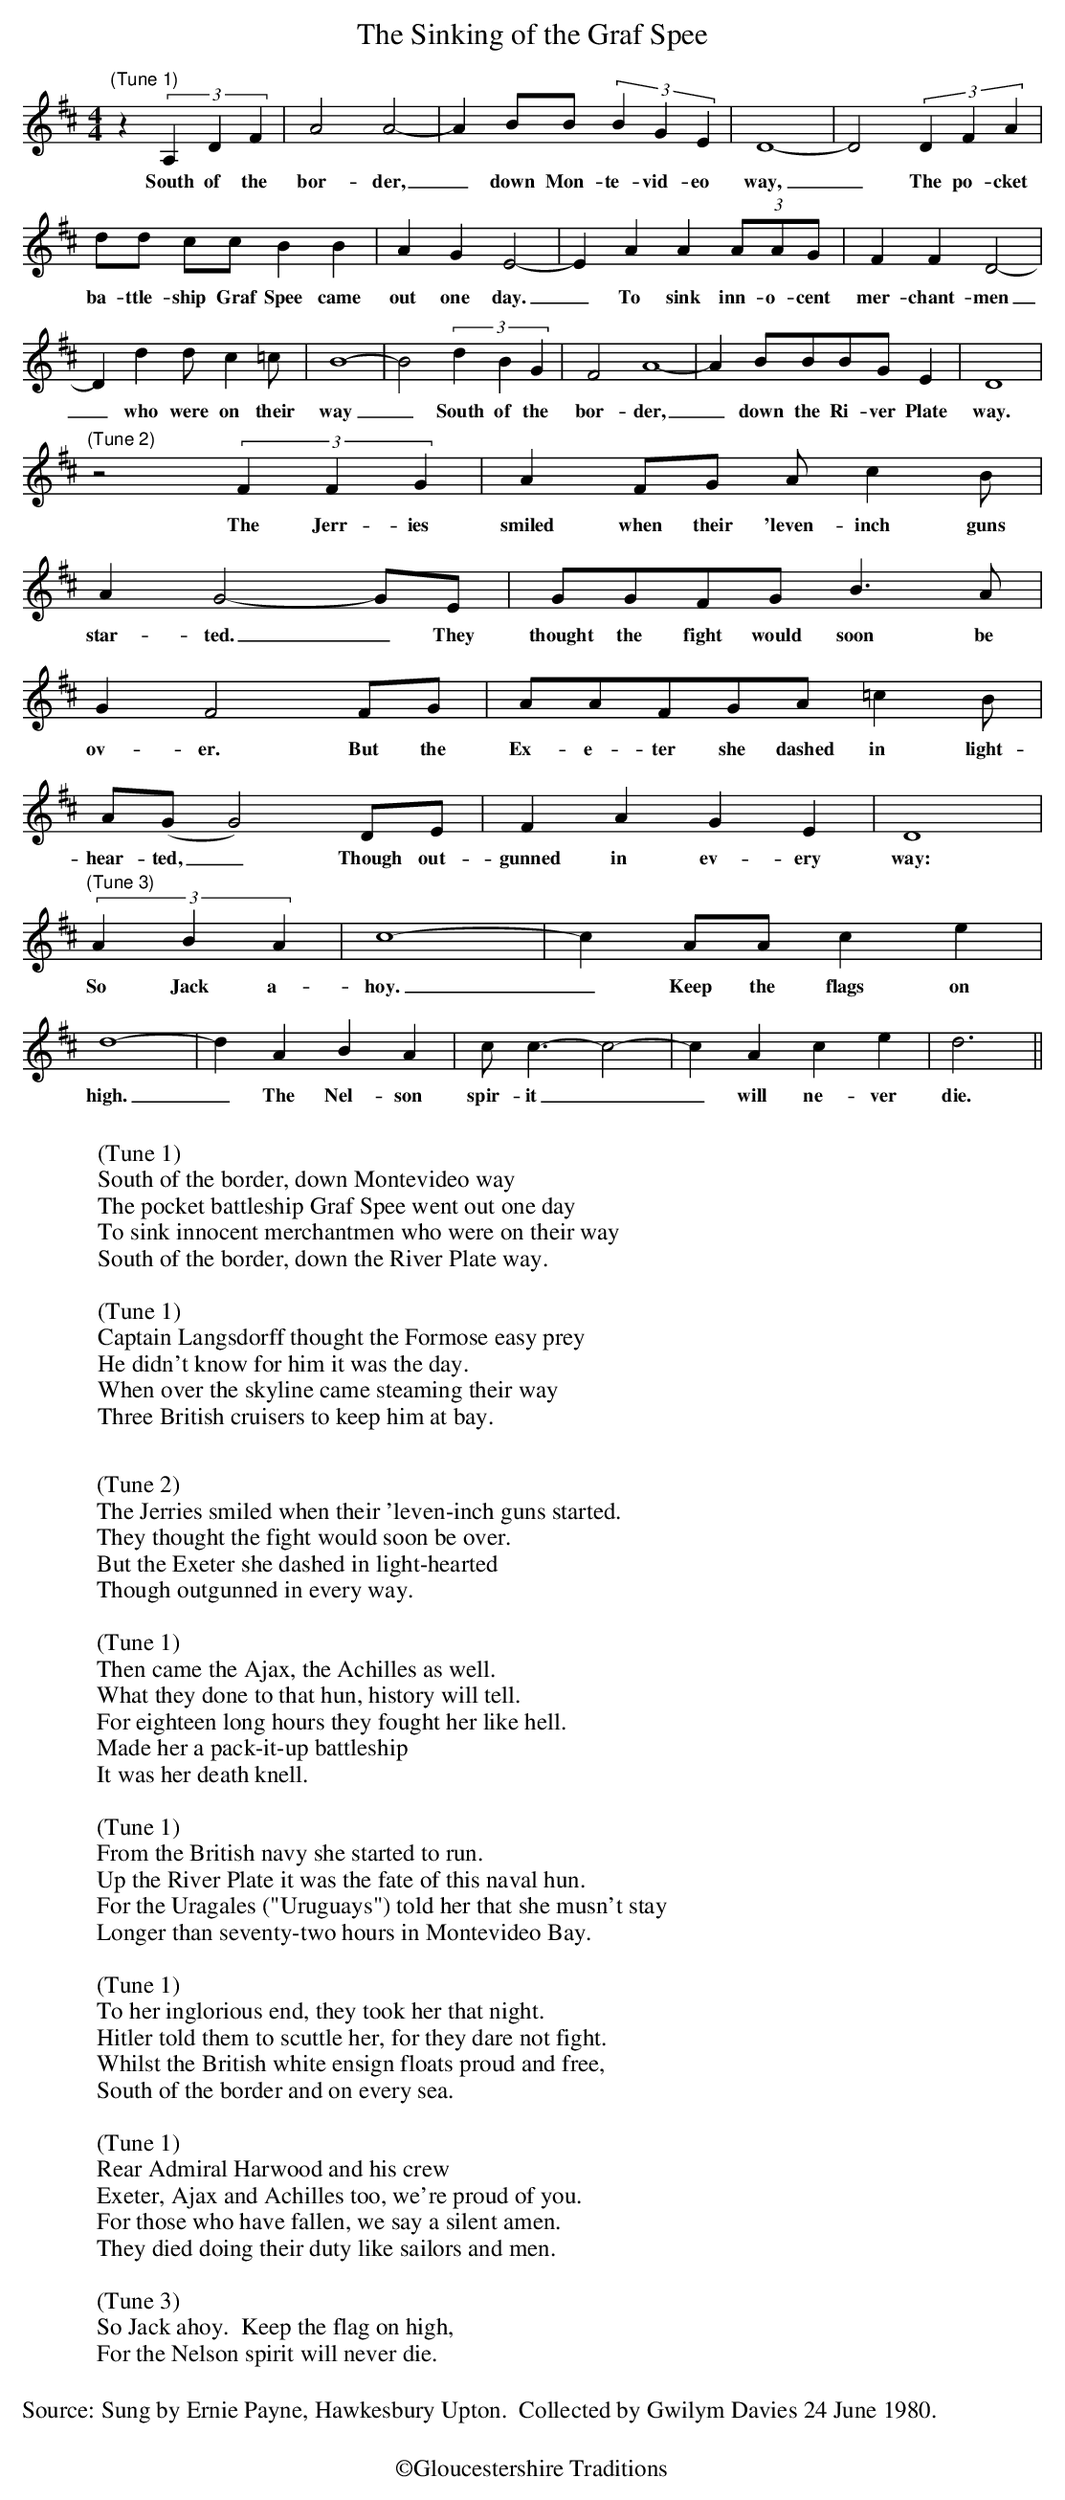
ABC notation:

X:1
T:The Sinking of the Graf Spee
M:4/4
L:1/4
K:Dmaj clef=treble octave=0
"(Tune 1)"z(3A,DF|A2A2|-AB/2B/2(3BGE|D4|-D2 (3DFA|
w:South of the bor- der,_ down Mon-te-vid-eo way,_ The po-cket
d/2d/2 c/2c/2BB|AGE2|-EAA(3A/2A/2G/2|F FD2|
w:ba-ttle-ship Graf Spee came out one day._  To sink inn-o-cent mer-chant-men_
-Ddd/2c=c/2|B4|-B2(3dBG|F2A4 |-A B/2B/2B/2G/2E|D4|
w:_who were on their way_South of the bor-der,_ down the Ri-ver Plate way.
"(Tune 2)"z2(3FFG|AF/2G/2 A/2cB/2|AG2-G/2E/2|G/2G/2F/2G/2 B3/2 A/2|
w:The Jerr-ies smiled when their 'leven-inch guns star-ted._ They thought the fight would soon be
GF2F/2G/2|A/2A/2F/2G/2A/2=cB/2|A/2(G/2G2)D/2E/2|FAGE|D4|
w:ov-er.  But the Ex-e-ter she dashed in light-hear-ted, _ Though out-gunned in ev-ery way:
"(Tune 3)" (3ABA|c4|-cA/2A/2ce|d4|-dABA|c<c-c2|-cAce|d3||
w:So Jack a-hoy._  Keep the flags on high._ The Nel-son spir-it__will ne-ver die.
W:
W:(Tune 1)
W:South of the border, down Montevideo way
W:The pocket battleship Graf Spee went out one day
W:To sink innocent merchantmen who were on their way
W:South of the border, down the River Plate way.
W:
W:(Tune 1)
W:Captain Langsdorff thought the Formose easy prey
W:He didn't know for him it was the day.
W:When over the skyline came steaming their way
W:Three British cruisers to keep him at bay.
W:
W:(Tune 2)
W:The Jerries smiled when their 'leven-inch guns started.
W:They thought the fight would soon be over.
W:But the Exeter she dashed in light-hearted
W:Though outgunned in every way.
W:
W:(Tune 1)
W:Then came the Ajax, the Achilles as well.
W:What they done to that hun, history will tell.
W:For eighteen long hours they fought her like hell.
W:Made her a pack-it-up battleship
W:It was her death knell.
W:
W:(Tune 1)
W:From the British navy she started to run.
W:Up the River Plate it was the fate of this naval hun.
W:For the Uragales ("Uruguays") told her that she musn't stay
W:Longer than seventy-two hours in Montevideo Bay.
W:
W:(Tune 1)
W:To her inglorious end, they took her that night.
W:Hitler told them to scuttle her, for they dare not fight.
W:Whilst the British white ensign floats proud and free,
W:South of the border and on every sea.
W:
W:(Tune 1)
W:Rear Admiral Harwood and his crew
W:Exeter, Ajax and Achilles too, we're proud of you.
W:For those who have fallen, we say a silent amen.
W:They died doing their duty like sailors and men.
W:
W:(Tune 3)
W:So Jack ahoy.  Keep the flag on high,
W:For the Nelson spirit will never die.
W:
